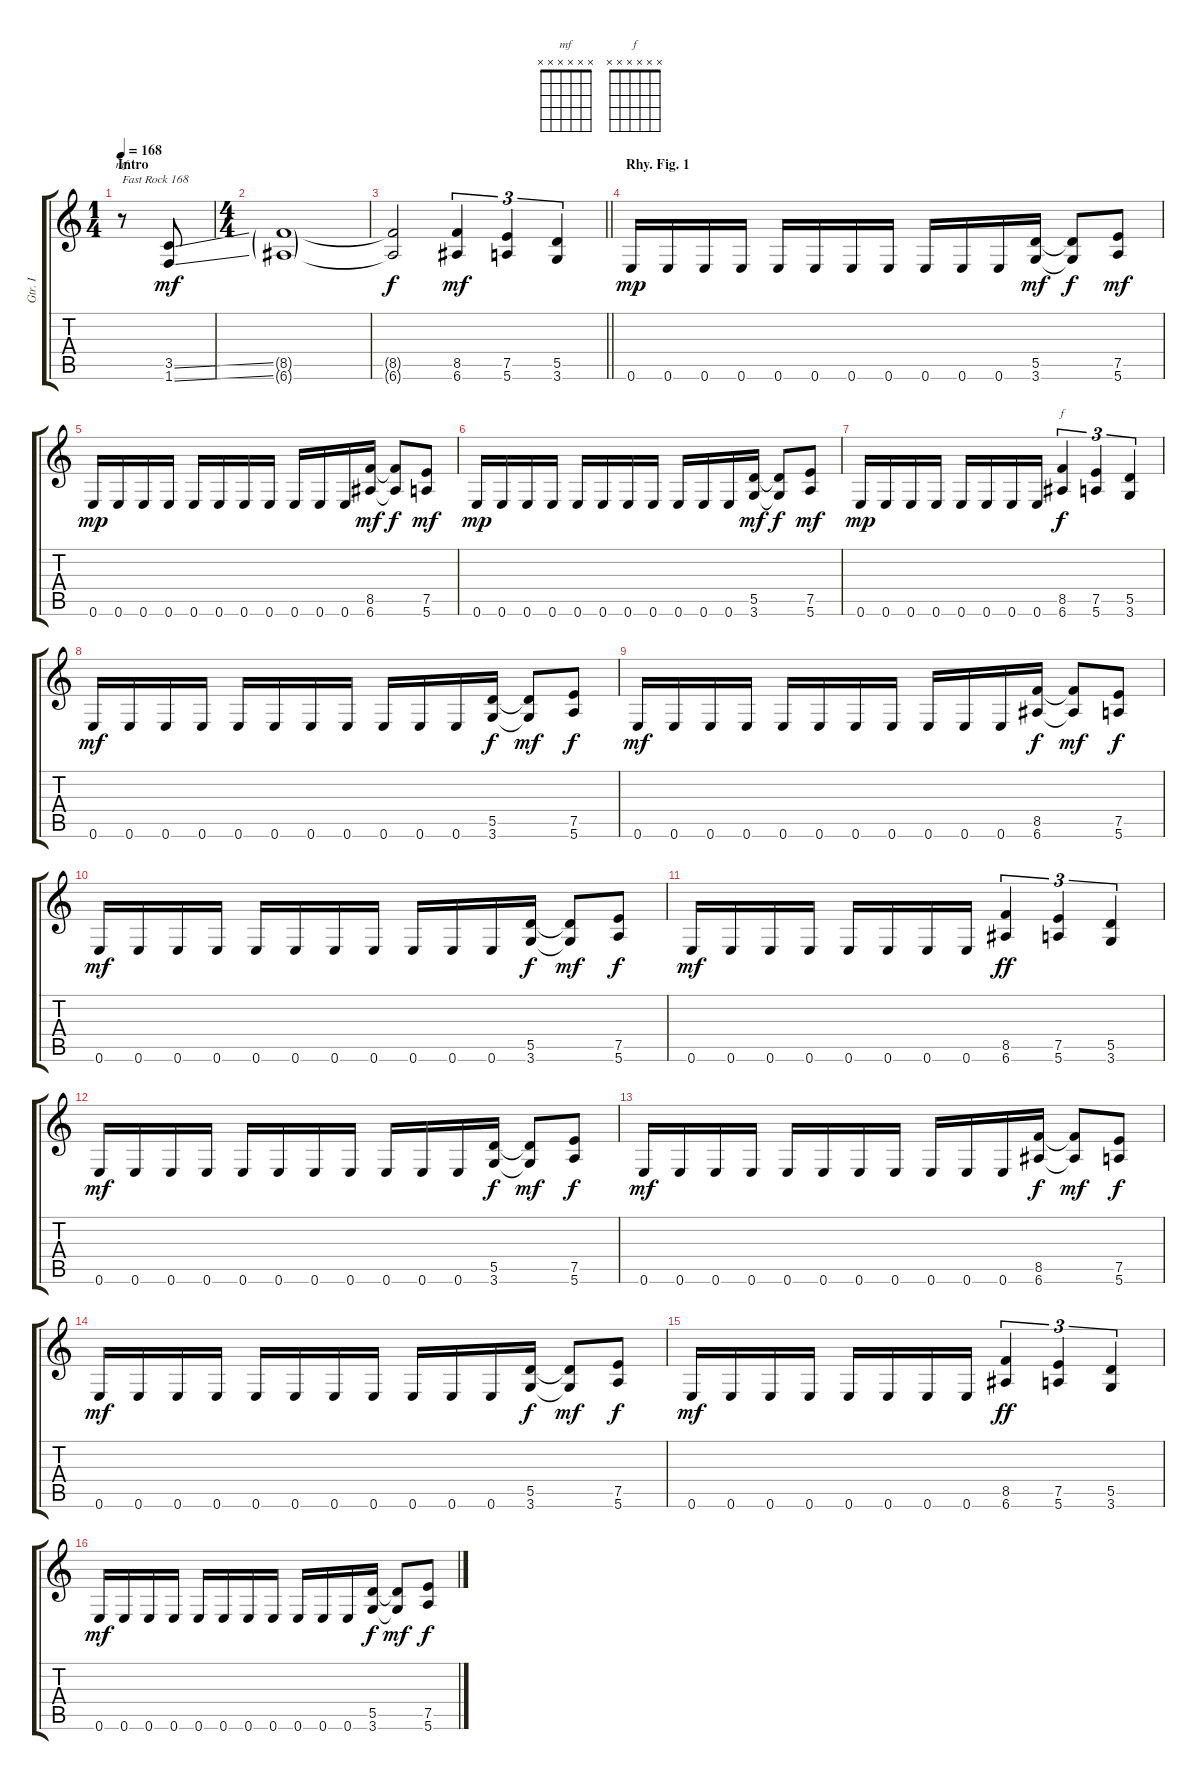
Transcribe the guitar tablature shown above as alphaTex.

\track ("Gtr. I" "Gtr. I") {instrument overdrivenguitar}
\staff {score tabs}
\tuning (E4 B3 G3 D3 A2 E2) {hide}
\chord ("mf" x x x x x x)
\chord ("f" x x x x x x)
\ts (1 4)
\section ("" "Intro")
\tempo 168
\clef g2
\ks c
r.8{ch "mf" txt "Fast Rock 168" dy mf instrument overdrivenguitar} (3.5{ss} 1.6{ss}).8 |
\ts (4 4)
(8.5{g} 6.6{g}).1 |
\barLineRight lightlight
(8.5{t} 6.6{t}).2{dy f} (8.5 6.6).4{tu (3 2) dy mf} (7.5 5.6).4{tu (3 2)} (5.5 3.6).4{tu (3 2)} |
\section ("" "Rhy. Fig. 1")
0.6.16{dy mp} 0.6.16 0.6.16 0.6.16 0.6.16 0.6.16 0.6.16 0.6.16 0.6.16 0.6.16 0.6.16 (5.5 3.6).16{dy mf} (5.5{t} 3.6{t}).8{dy f} (7.5 5.6).8{dy mf} |
0.6.16{dy mp} 0.6.16 0.6.16 0.6.16 0.6.16 0.6.16 0.6.16 0.6.16 0.6.16 0.6.16 0.6.16 (8.5 6.6).16{dy mf} (8.5{t} 6.6{t}).8{dy f} (7.5 5.6).8{dy mf} |
0.6.16{dy mp} 0.6.16 0.6.16 0.6.16 0.6.16 0.6.16 0.6.16 0.6.16 0.6.16 0.6.16 0.6.16 (5.5 3.6).16{dy mf} (5.5{t} 3.6{t}).8{dy f} (7.5 5.6).8{dy mf} |
0.6.16{dy mp} 0.6.16 0.6.16 0.6.16 0.6.16 0.6.16 0.6.16 0.6.16 (8.5 6.6).4{tu (3 2) ch "f" dy f} (7.5 5.6).4{tu (3 2)} (5.5 3.6).4{tu (3 2)} |
0.6.16{dy mf} 0.6.16 0.6.16 0.6.16 0.6.16 0.6.16 0.6.16 0.6.16 0.6.16 0.6.16 0.6.16 (5.5 3.6).16{dy f} (5.5{t} 3.6{t}).8{dy mf} (7.5 5.6).8{dy f} |
0.6.16{dy mf} 0.6.16 0.6.16 0.6.16 0.6.16 0.6.16 0.6.16 0.6.16 0.6.16 0.6.16 0.6.16 (8.5 6.6).16{dy f} (8.5{t} 6.6{t}).8{dy mf} (7.5 5.6).8{dy f} |
0.6.16{dy mf} 0.6.16 0.6.16 0.6.16 0.6.16 0.6.16 0.6.16 0.6.16 0.6.16 0.6.16 0.6.16 (5.5 3.6).16{dy f} (5.5{t} 3.6{t}).8{dy mf} (7.5 5.6).8{dy f} |
0.6.16{dy mf} 0.6.16 0.6.16 0.6.16 0.6.16 0.6.16 0.6.16 0.6.16 (8.5 6.6).4{tu (3 2) dy ff} (7.5 5.6).4{tu (3 2)} (5.5 3.6).4{tu (3 2)} |
0.6.16{dy mf} 0.6.16 0.6.16 0.6.16 0.6.16 0.6.16 0.6.16 0.6.16 0.6.16 0.6.16 0.6.16 (5.5 3.6).16{dy f} (5.5{t} 3.6{t}).8{dy mf} (7.5 5.6).8{dy f} |
0.6.16{dy mf} 0.6.16 0.6.16 0.6.16 0.6.16 0.6.16 0.6.16 0.6.16 0.6.16 0.6.16 0.6.16 (8.5 6.6).16{dy f} (8.5{t} 6.6{t}).8{dy mf} (7.5 5.6).8{dy f} |
0.6.16{dy mf} 0.6.16 0.6.16 0.6.16 0.6.16 0.6.16 0.6.16 0.6.16 0.6.16 0.6.16 0.6.16 (5.5 3.6).16{dy f} (5.5{t} 3.6{t}).8{dy mf} (7.5 5.6).8{dy f} |
0.6.16{dy mf} 0.6.16 0.6.16 0.6.16 0.6.16 0.6.16 0.6.16 0.6.16 (8.5 6.6).4{tu (3 2) dy ff} (7.5 5.6).4{tu (3 2)} (5.5 3.6).4{tu (3 2)} |
0.6.16{dy mf} 0.6.16 0.6.16 0.6.16 0.6.16 0.6.16 0.6.16 0.6.16 0.6.16 0.6.16 0.6.16 (5.5 3.6).16{dy f} (5.5{t} 3.6{t}).8{dy mf} (7.5 5.6).8{dy f}
